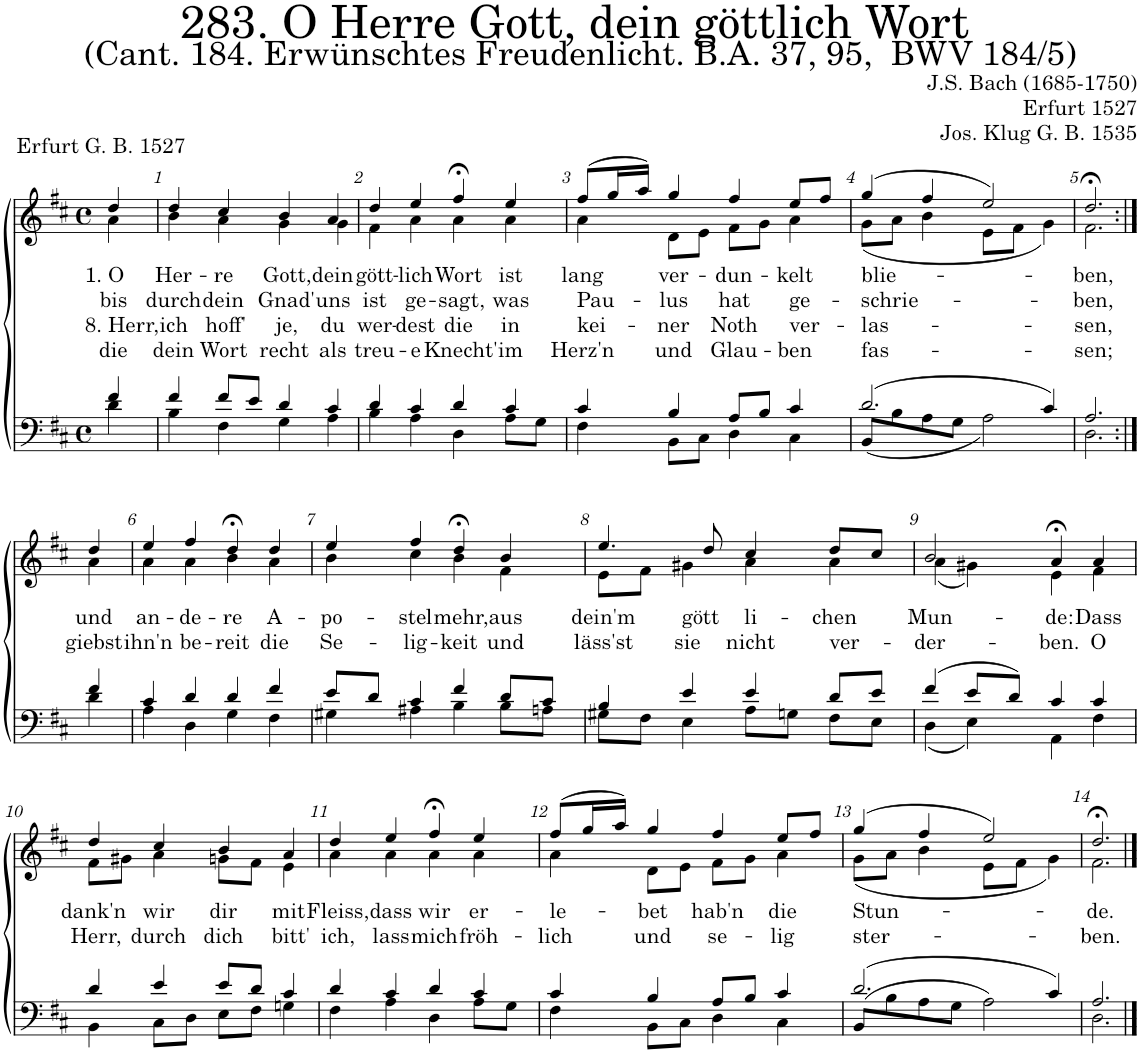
**kern	**kern	**text	**text	**text	**text
*part2	*part1	*part1	*part1	*part1	*part1
*staff2	*staff1	*staff1	*staff1	*staff1	*staff1
*I"Tenor/Bass	*I"Soprano/Alto	*	*	*	*
*clefF4	*clefG2	*	*	*	*
*k[f#c#]	*k[f#c#]	*	*	*	*
*M4/4	*M4/4	*	*	*	*
*met(c)	*met(c)	*	*	*	*
=	=	=	=	=	=
*^	*	*	*	*	*
!	!	!	!LO:LY:b	!LO:LY:b	!LO:LY:b	!LO:LY:b
*	*	*^	*	*	*	*
4f#/	4d\	4dd/	4a\	1. O	bis	8. Herr,	die
=1	=1	=1	=1	=1	=1	=1	=1
!	!	!	!	!LO:LY:b	!LO:LY:b	!LO:LY:b	!LO:LY:b
4f#/	4B\	4dd;</	4b\	Her-	durch	ich	dein
!	!	!	!	!LO:LY:b	!LO:LY:b	!LO:LY:b	!LO:LY:b
8f#/L	4F#\	4cc#/	4a\	-re	dein	hoff'	Wort
8e/J	.	.	.	.	.	.	.
!	!	!	!	!LO:LY:b	!LO:LY:b	!LO:LY:b	!LO:LY:b
4d/	4G\	4b/	4g\	Gott,	Gnad'	je,	recht
!	!	!	!	!LO:LY:b	!LO:LY:b	!LO:LY:b	!LO:LY:b
4c#/	4A\	4a/	4g\	dein	uns	du	als
=2	=2	=2	=2	=2	=2	=2	=2
!	!	!	!	!LO:LY:b	!LO:LY:b	!LO:LY:b	!LO:LY:b
4d/	4B\	4dd/	4f#\	gött-	ist	wer-	treu-
!	!	!	!	!LO:LY:b	!LO:LY:b	!LO:LY:b	!LO:LY:b
4c#/	4A\	4ee/	4a\	-lich	ge-	-dest	-e
!	!	!	!	!LO:LY:b	!LO:LY:b	!LO:LY:b	!LO:LY:b
4d/	4D\	4ff#;<,/	4a\	Wort	-sagt,	die	Knecht'
!	!	!	!	!LO:LY:b	!LO:LY:b	!LO:LY:b	!LO:LY:b
4c#/	8A\L	4ee/	4a\	ist	was	in	im
.	8G\J	.	.	.	.	.	.
=3	=3	=3	=3	=3	=3	=3	=3
!	!	!	!	!LO:LY:b	!LO:LY:b	!LO:LY:b	!LO:LY:b
4c#/	4F#\	(8ff#/L	4a\	lang	Pau-	kei-	Herz'n
.	.	16gg/L	.	.	.	.	.
.	.	16aa/JJ)	.	.	.	.	.
!	!	!	!	!LO:LY:b	!LO:LY:b	!LO:LY:b	!LO:LY:b
4B/	8BB\L	4gg/	8d\L	ver-	-lus	-ner	und
.	8C#\J	.	8e\J	.	.	.	.
!	!	!	!	!LO:LY:b	!LO:LY:b	!LO:LY:b	!LO:LY:b
8A/L	4D\	4ff#/	8f#\L	-dun-	hat	Noth	Glau-
8B/J	.	.	8g\J	.	.	.	.
!	!	!	!	!LO:LY:b	!LO:LY:b	!LO:LY:b	!LO:LY:b
4c#/	4C#\	8ee/L	4a\	-kelt	ge-	ver-	-ben
.	.	8ff#/J	.	.	.	.	.
=4	=4	=4	=4	=4	=4	=4	=4
!	!	!	!	!LO:LY:b	!LO:LY:b	!LO:LY:b	!LO:LY:b
(2.d/	(8BB/L	(4gg;</	(8g\L	blie-	-schrie-	-las-	fas-
.	8B\	.	8a\J	.	.	.	.
.	8A\	4ff#/	4b\	.	.	.	.
.	8G\J	.	.	.	.	.	.
.	2A\)	2ee;</)	8e\L	.	.	.	.
.	.	.	8f#\J	.	.	.	.
4c#/)	.	.	4g\)	.	.	.	.
=5	=5	=5	=5	=5	=5	=5	=5
!	!	!	!	!LO:LY:b	!LO:LY:b	!LO:LY:b	!LO:LY:b
2.A/	2.D\	2.dd;<,/	2.f#\	-ben,	-ben,	-sen,	-sen;
!!LO:LB:g=z	!!
=5X1:|!	=5X1:|!	=5X1:|!	=5X1:|!	=5X1:|!	=5X1:|!	=5X1:|!	=5X1:|!
!	!	!	!	!LO:LY:b	!LO:LY:b	!	!
4f#/	4d\	4dd/	4a\	und	giebst	.	.
=6	=6	=6	=6	=6	=6	=6	=6
!	!	!	!	!LO:LY:b	!LO:LY:b	!	!
4c#/	4A\	4ee/	4a\	an-	ihn'n	.	.
!	!	!	!	!LO:LY:b	!LO:LY:b	!	!
4d/	4D\	4ff#/	4a\	-de-	be-	.	.
!	!	!	!	!LO:LY:b	!LO:LY:b	!	!
4d/	4G\	4dd;<,/	4b\	-re	-reit	.	.
!	!	!	!	!LO:LY:b	!LO:LY:b	!	!
4f#/	4F#\	4dd/	4a\	A-	die	.	.
=7	=7	=7	=7	=7	=7	=7	=7
!	!	!	!	!LO:LY:b	!LO:LY:b	!	!
8e/L	4G#X\	4ee/	4b\	-po-	Se-	.	.
8d/J	.	.	.	.	.	.	.
!	!	!	!	!LO:LY:b	!LO:LY:b	!	!
4c#/	4A#X\	4ff#/	4cc#\	-stel	-lig-	.	.
!	!	!	!	!LO:LY:b	!LO:LY:b	!	!
4f#/	4B\	4dd;<,/	4b\	mehr,	-keit	.	.
!	!	!	!	!LO:LY:b	!LO:LY:b	!	!
8d/L	8B\L	4b/	4f#\	aus	und	.	.
8c#/J	8An\J	.	.	.	.	.	.
=8	=8	=8	=8	=8	=8	=8	=8
!	!	!	!	!LO:LY:b	!LO:LY:b	!	!
4B/	8G#X\L	4.ee;</	8e\L	dein'm	läss'st	.	.
.	8F#\J	.	8f#\J	.	.	.	.
!	!	!	!	!LO:LY:b	!LO:LY:b	!	!
4e/	4E\	.	4g#X\	gött-	sie	.	.
.	.	8dd/	.	.	.	.	.
!	!	!	!	!LO:LY:b	!LO:LY:b	!	!
4e/	8A\L	4cc#/	4a\	-li-	nicht	.	.
.	8Gn\J	.	.	.	.	.	.
!	!	!	!	!LO:LY:b	!LO:LY:b	!	!
8d/L	8F#\L	8dd/L	4a\	-chen	ver-	.	.
8e/J	8E\J	8cc#/J	.	.	.	.	.
=9	=9	=9	=9	=9	=9	=9	=9
!	!	!	!	!LO:LY:b	!LO:LY:b	!	!
(4f#/	(4D\	2b;</	(4a\	Mun-	-der-	.	.
8e/L	4E\)	.	4g#X\)	.	.	.	.
8d/J)	.	.	.	.	.	.	.
!	!	!	!	!LO:LY:b	!LO:LY:b	!	!
4c#/	4AA\	4a;<,/	4e\	-de:	-ben.	.	.
!	!	!	!	!LO:LY:b	!LO:LY:b	!	!
4c#/	4F#\	4a/	4f#\	Dass	O	.	.
!!LO:LB:g=z	!!
=10	=10	=10	=10	=10	=10	=10	=10
!	!	!	!	!LO:LY:b	!LO:LY:b	!	!
4d/	4BB\	4dd/	8f#\L	dank'n	Herr,	.	.
.	.	.	8g#X\J	.	.	.	.
!	!	!	!	!LO:LY:b	!LO:LY:b	!	!
4e/	8C#\L	4cc#/	4a\	wir	durch	.	.
.	8D\J	.	.	.	.	.	.
!	!	!	!	!LO:LY:b	!LO:LY:b	!	!
8e/L	8E\L	4b/	8gn\L	dir	dich	.	.
8d/J	8F#\J	.	8f#\J	.	.	.	.
!	!	!	!	!LO:LY:b	!LO:LY:b	!	!
4c#/	4Gn\	4a/	4e\	mit	bitt'	.	.
=11	=11	=11	=11	=11	=11	=11	=11
!	!	!	!	!LO:LY:b	!LO:LY:b	!	!
4d/	4F#\	4dd/	4a\	Fleiss,	ich,	.	.
!	!	!	!	!LO:LY:b	!LO:LY:b	!	!
4c#/	4A\	4ee/	4a\	dass	lass	.	.
!	!	!	!	!LO:LY:b	!LO:LY:b	!	!
4d/	4D\	4ff#;<,/	4a\	wir	mich	.	.
!	!	!	!	!LO:LY:b	!LO:LY:b	!	!
4c#/	8A\L	4ee/	4a\	er-	fröh-	.	.
.	8G\J	.	.	.	.	.	.
=12	=12	=12	=12	=12	=12	=12	=12
!	!	!	!	!LO:LY:b	!LO:LY:b	!	!
4c#/	4F#\	(8ff#/L	4a\	-le-	-lich	.	.
.	.	16gg/L	.	.	.	.	.
.	.	16aa/JJ)	.	.	.	.	.
!	!	!	!	!LO:LY:b	!LO:LY:b	!	!
4B/	8BB\L	4gg/	8d\L	-bet	und	.	.
.	8C#\J	.	8e\J	.	.	.	.
!	!	!	!	!LO:LY:b	!LO:LY:b	!	!
8A/L	4D\	4ff#/	8f#\L	hab'n	se-	.	.
8B/J	.	.	8g\J	.	.	.	.
!	!	!	!	!LO:LY:b	!LO:LY:b	!	!
4c#/	4C#\	8ee/L	4a\	die	-lig	.	.
.	.	8ff#/J	.	.	.	.	.
=13	=13	=13	=13	=13	=13	=13	=13
!	!	!	!	!LO:LY:b	!LO:LY:b	!	!
(2.d/	(>8BB/L	(4gg/	(8g\L	Stun-	ster-	.	.
.	8B\	.	8a\J	.	.	.	.
.	8A\	4ff#/	4b\	.	.	.	.
.	8G\J	.	.	.	.	.	.
.	2A\)	2ee/)	8e\L	.	.	.	.
.	.	.	8f#\J	.	.	.	.
4c#/)	.	.	4g\)	.	.	.	.
=14	=14	=14	=14	=14	=14	=14	=14
!	!	!	!	!LO:LY:b	!LO:LY:b	!	!
2.A/	2.D\	2.dd;</	2.f#\	-de.	-ben.	.	.
*v	*v	*	*	*	*	*	*
*	*v	*v	*	*	*	*
==	==	==	==	==	==
*-	*-	*-	*-	*-	*-
